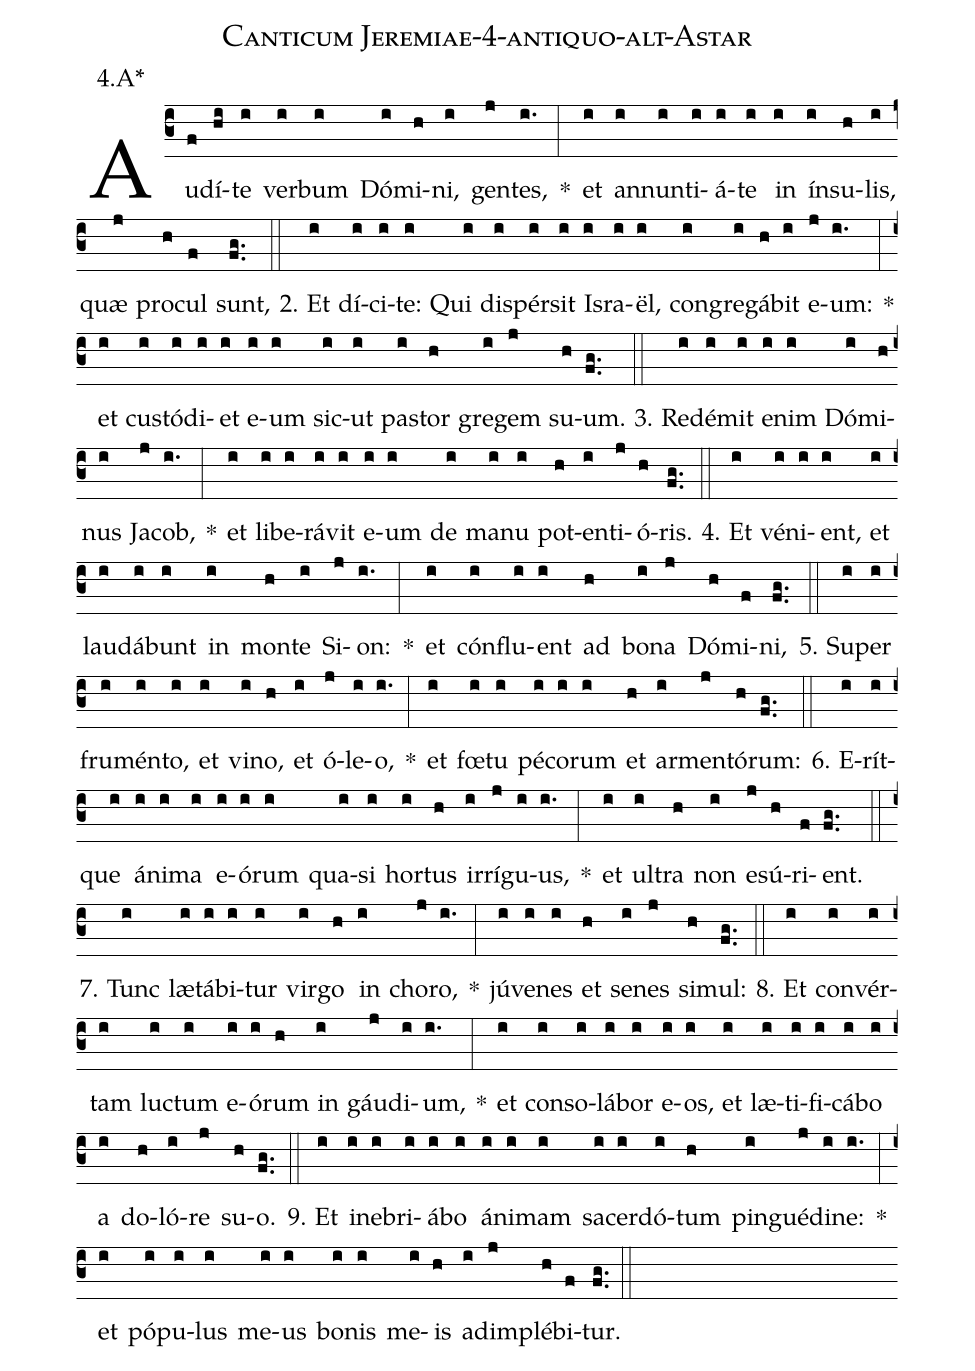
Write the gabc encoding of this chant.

name: Canticum Jeremiae-4-antiquo-alt-Astar;
annotation: 4.A*;
%%
(c3)Au(f)dí(hi)te(i) ver(i)bum(i) Dó(i)mi(h)ni,(i) gen(j)tes,(i.) *(:) et(i) an(i)nun(i)ti(i)á(i)te(i) in(i) ín(i)su(h)lis,(i) quæ(j) pro(h)cul(f) sunt,(fg..) (::)
2. Et(i) dí(i)ci(i)te:(i) Qui(i) di(i)spér(i)sit(i) Is(i)ra(i)ël,(i) con(i)gre(i)gá(h)bit(i) e(j)um:(i.) *(:) et(i) cus(i)tó(i)di(i)et(i) e(i)um(i) sic(i)ut(i) pas(i)tor(h) gre(i)gem(j) su(h)um.(fg..) (::)
3. Red(i)é(i)mit(i) e(i)nim(i) Dó(i)mi(h)nus(i) Ja(j)cob,(i.) *(:) et(i) li(i)be(i)rá(i)vit(i) e(i)um(i) de(i) ma(i)nu(i) pot(h)en(i)ti(j)ó(h)ris.(fg..) (::)
4. Et(i) vé(i)ni(i)ent,(i) et(i) lau(i)dá(i)bunt(i) in(i) mon(h)te(i) Si(j)on:(i.) *(:) et(i) cón(i)flu(i)ent(i) ad(h) bo(i)na(j) Dó(h)mi(f)ni,(fg..) (::)
5. Su(i)per(i) fru(i)mén(i)to,(i) et(i) vi(i)no,(h) et(i) ó(j)le(i)o,(i.) *(:) et(i) fœ(i)tu(i) pé(i)co(i)rum(i) et(h) ar(i)men(j)tó(h)rum:(fg..) (::)
6. E(i)rít(i)que(i) á(i)ni(i)ma(i) e(i)ó(i)rum(i) qua(i)si(i) hor(i)tus(h) ir(i)rí(j)gu(i)us,(i.) *(:) et(i) ul(i)tra(h) non(i) e(j)sú(h)ri(f)ent.(fg..) (::)
7. Tunc(i) læ(i)tá(i)bi(i)tur(i) vir(i)go(h) in(i) cho(j)ro,(i.) *(:) jú(i)ve(i)nes(i) et(h) se(i)nes(j) si(h)mul:(fg..) (::)
8. Et(i) con(i)vér(i)tam(i) luc(i)tum(i) e(i)ó(i)rum(h) in(i) gáu(j)di(i)um,(i.) *(:) et(i) con(i)so(i)lá(i)bor(i) e(i)os,(i) et(i) læ(i)ti(i)fi(i)cá(i)bo(i) a(i) do(h)ló(i)re(j) su(h)o.(fg..) (::)
9. Et(i) in(i)e(i)bri(i)á(i)bo(i) á(i)ni(i)mam(i) sa(i)cer(i)dó(i)tum(h) pin(i)gué(j)di(i)ne:(i.) *(:) et(i) pó(i)pu(i)lus(i) me(i)us(i) bo(i)nis(i) me(i)is(h) ad(i)im(j)plé(h)bi(f)tur.(fg..) (::)
